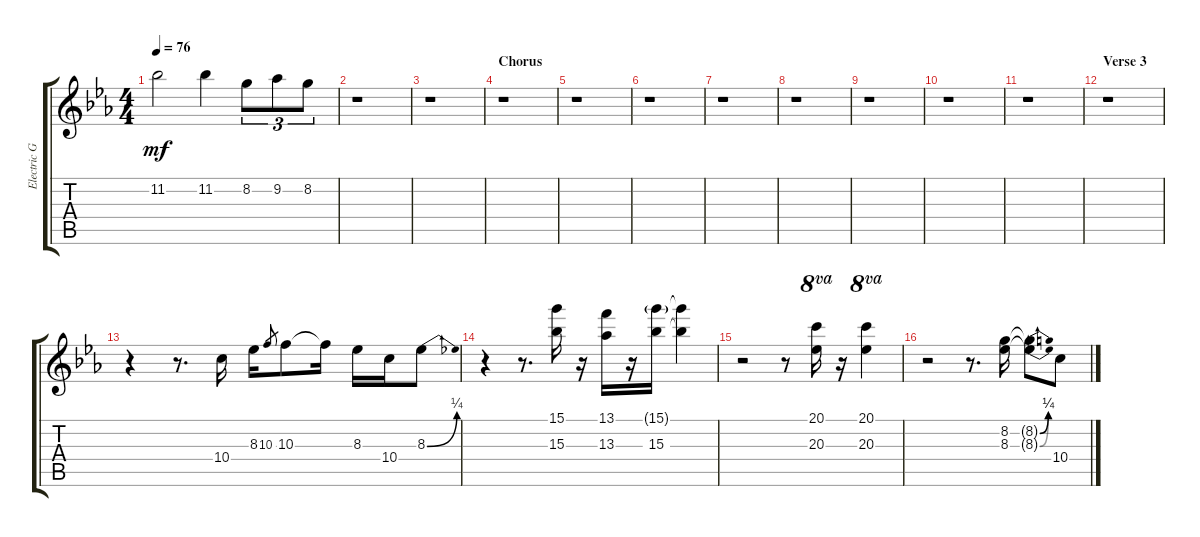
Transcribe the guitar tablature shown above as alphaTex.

\track ("Electric Guitar clean" "Electric G") {instrument electricguitarclean}
\staff {score tabs}
\tuning (E4 B3 G3 D3 A2 E2) {hide}
\ts (4 4)
\tempo 76
\clef g2
\ks eb
11.2.2{dy mf} 11.2.4 8.2.8{tu (3 2)} 9.2.8{tu (3 2)} 8.2.8{tu (3 2)} |
r.1 |
r.1 |
\section ("" "Chorus")
r.1 |
r.1 |
r.1 |
r.1 |
r.1 |
r.1 |
r.1 |
r.1 |
\section ("" "Verse 3")
r.1 |
r.4 r.8{d} 10.4.16 8.3.16 10.3.8{gr} 10.3.8 10.3{t}.16 8.3.16 10.4.16 8.3{be (bend 0 0 60 1)}.8 |
r.4 r.8{d} (15.1 15.3).16 r.16 (13.1 13.3).16 r.16 (15.1{g} 15.3).16 (15.1{t} 15.3{t}).4 |
r.2 r.8 (20.1 20.3).16{ot 8va} r.16 (20.1 20.3).4{ot 8va} |
r.2 r.8{d} (8.2 8.3).16 (8.2{be (bend 0 0 60 1) t} 8.3{be (bend 0 0 60 1) t}).8 10.4.8
